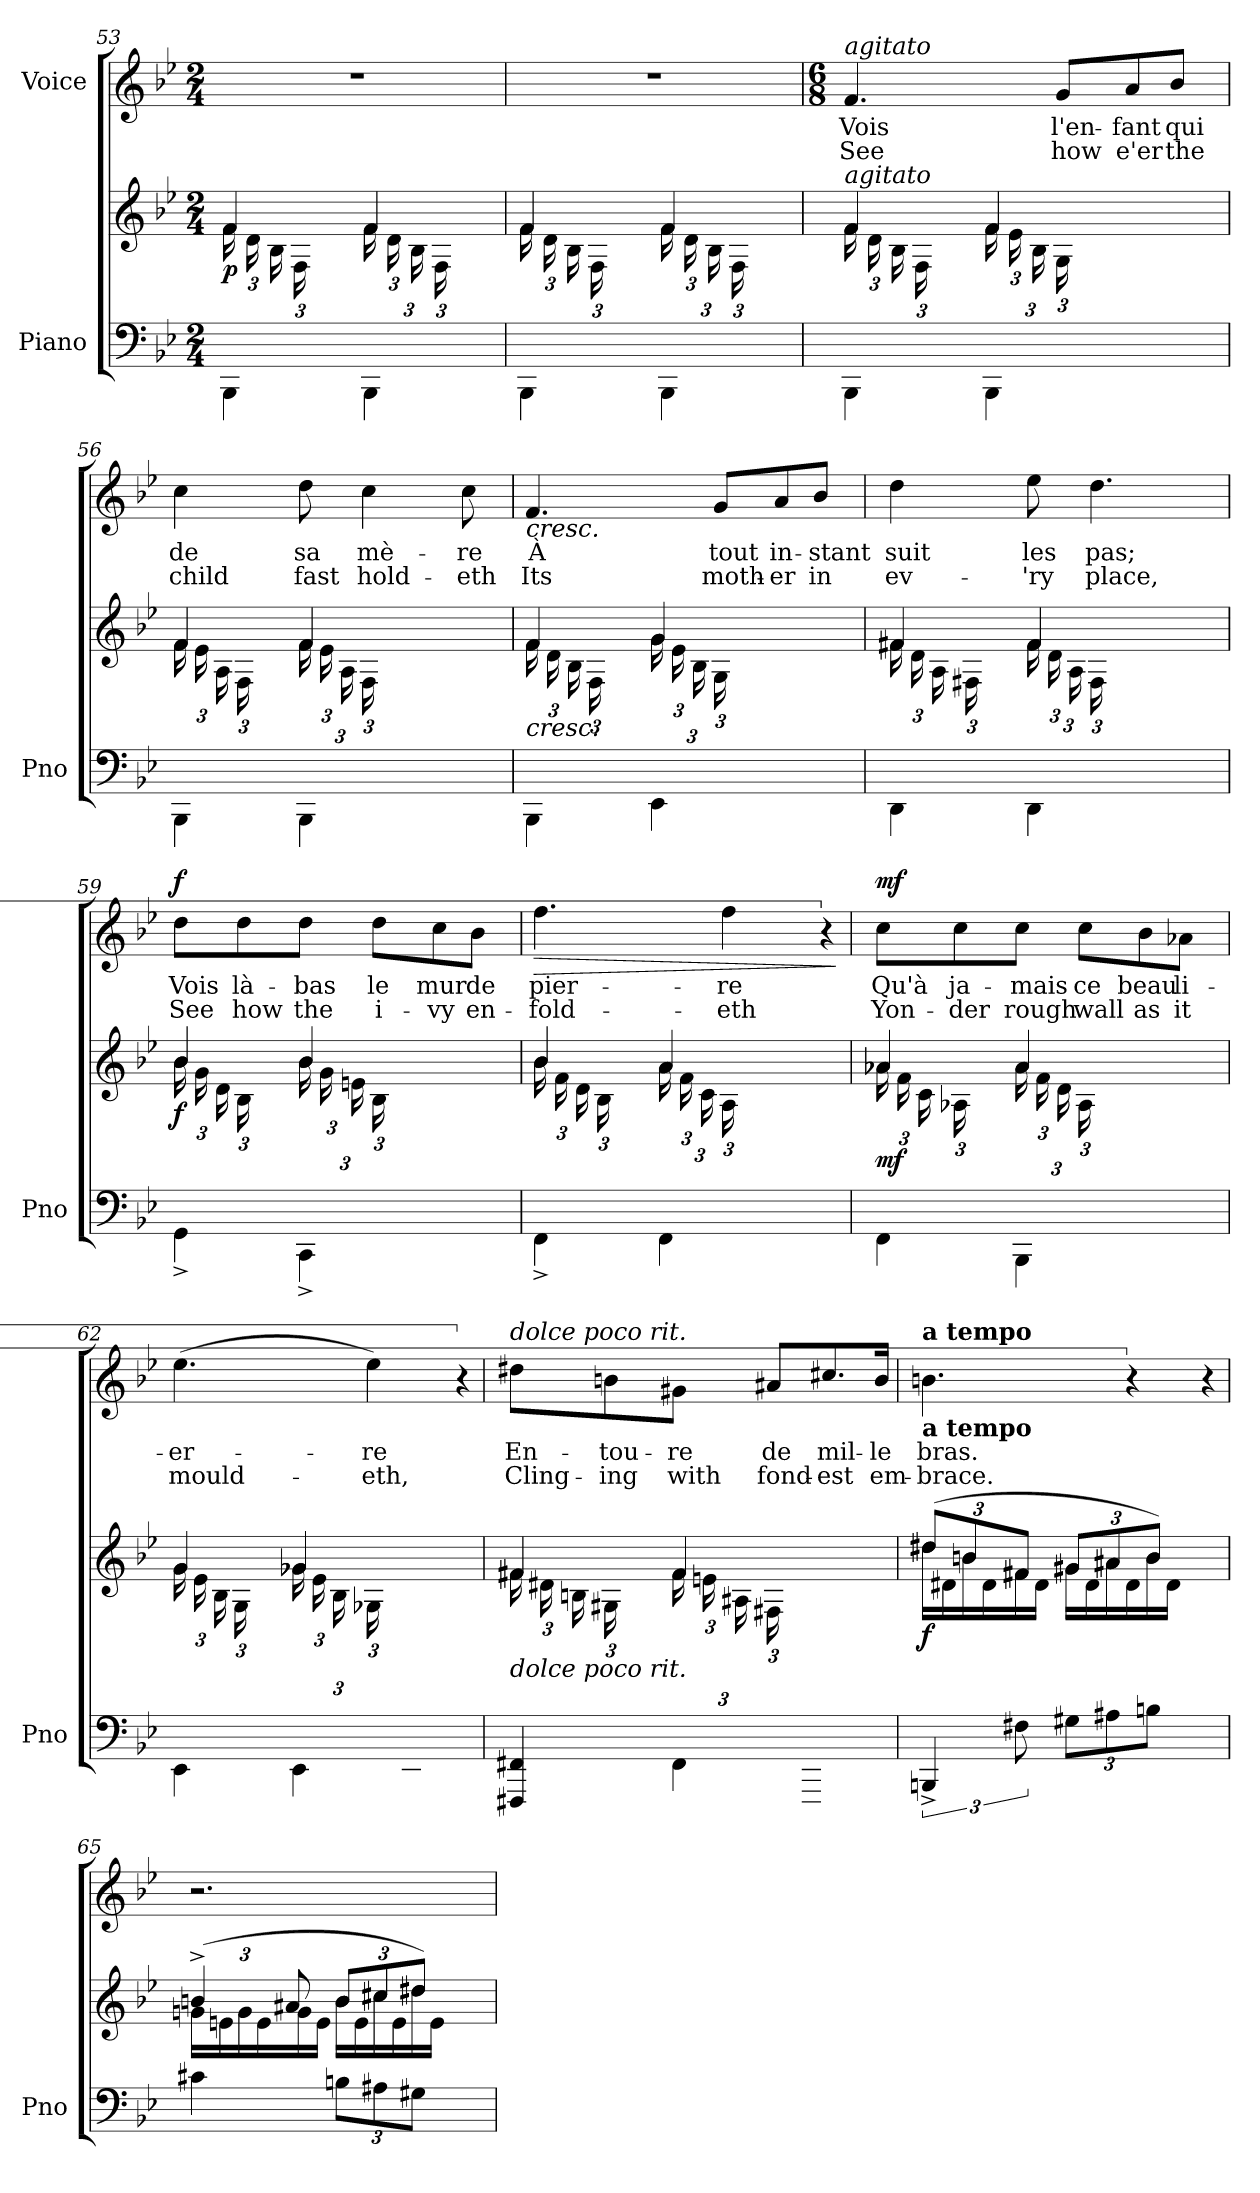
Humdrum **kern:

**kern	**kern	**dynam	**kern	**text	**text	**dynam
*part2	*part2	*part2	*part1	*part1	*part1	*part1
*staff3	*staff2	*staff2/3	*staff1	*staff1	*staff1	*staff1
*I"Piano	*	*	*I"Voice	*	*	*
*I'Pno	*	*	*	*	*	*
*clefF4	*clefG2	*	*clefG2	*	*	*
*k[b-e-]	*k[b-e-]	*	*k[b-e-]	*	*	*
*M2/4	*M2/4	*	*M2/4	*	*	*
=53	=53	=53	=53	=53	=53	=53
*^	*^	*	*	*	*	*
*	*	*	*Xbrackettup	*	*	*	*	*
!	!	!	!	!LO:DY:b	!	!	!	!
6ryy	4BBB-\	(4f/	24f\LL	p	2r	.	.	.
.	.	.	24d\	.	.	.	.	.
.	.	.	24B-\	.	.	.	.	.
.	.	.	24F\	.	.	.	.	.
24BB-/	.	.	12ryy	.	.	.	.	.
24FF/JJ)	.	.	.	.	.	.	.	.
6ryy	4BBB-\	(4f/	24f\LL	.	.	.	.	.
.	.	.	24d\	.	.	.	.	.
.	.	.	24B-\	.	.	.	.	.
.	.	.	24F\	.	.	.	.	.
24BB-/	.	.	12ryy	.	.	.	.	.
24FF/JJ)	.	.	.	.	.	.	.	.
=54	=54	=54	=54	=54	=54	=54	=54	=54
6ryy	4BBB-\	(4f/	24f\LL	.	2r	.	.	.
.	.	.	24d\	.	.	.	.	.
.	.	.	24B-\	.	.	.	.	.
.	.	.	24F\	.	.	.	.	.
24BB-/	.	.	12ryy	.	.	.	.	.
24FF/JJ)	.	.	.	.	.	.	.	.
6ryy	4BBB-\	(4f/	24f\LL	.	.	.	.	.
.	.	.	24d\	.	.	.	.	.
.	.	.	24B-\	.	.	.	.	.
.	.	.	24F\	.	.	.	.	.
24BB-/	.	.	12ryy	.	.	.	.	.
24FF/JJ)	.	.	.	.	.	.	.	.
=55	=55	=55	=55	=55	=55	=55	=55	=55
*	*	*	*	*	*M6/8	*	*	*
!	!	!	!	!	!LO:TX:i:t=agitato	!	!	!
!	!	!LO:TX:i:t=agitato	!	!	!	!	!	!
6ryy	4BBB-\	(4f/	24f\LL	.	4.f/	Vois	See	.
.	.	.	24d\	.	.	.	.	.
.	.	.	24B-\	.	.	.	.	.
.	.	.	24F\	.	.	.	.	.
24BB-/	.	.	12ryy	.	.	.	.	.
24FF/JJ)	.	.	.	.	.	.	.	.
6ryy	4BBB-\	(4f/	24f\LL	.	.	.	.	.
.	.	.	24e-\	.	.	.	.	.
.	.	.	24B-\	.	.	.	.	.
.	.	.	24G\	.	8g/L	l'en-	how	.
24BB-/	.	.	4ryy	.	.	.	.	.
24FF/JJ)	.	.	.	.	.	.	.	.
4ryy	4ryy	4ryy	.	.	8a/	-fant	e'er	.
.	.	.	.	.	8b-/J	qui	the	.
.	.	.	12ryy	.	.	.	.	.
=56	=56	=56	=56	=56	=56	=56	=56	=56
6ryy	4BBB-\	(4f/	24f\LL	.	4cc\	de	child	.
.	.	.	24e-\	.	.	.	.	.
.	.	.	24A\	.	.	.	.	.
.	.	.	24F\	.	.	.	.	.
24BB-/	.	.	12ryy	.	.	.	.	.
24FF/JJ)	.	.	.	.	.	.	.	.
6ryy	4BBB-\	(4f/	24f\LL	.	8dd\	sa	fast	.
.	.	.	24e-\	.	.	.	.	.
.	.	.	24A\	.	.	.	.	.
.	.	.	24F\	.	4cc\	mè-	hold-	.
24BB-/	.	.	4ryy	.	.	.	.	.
24FF/JJ)	.	.	.	.	.	.	.	.
4ryy	4ryy	4ryy	.	.	.	.	.	.
.	.	.	.	.	8cc\	-re	-eth	.
.	.	.	12ryy	.	.	.	.	.
=57	=57	=57	=57	=57	=57	=57	=57	=57
!	!	!	!	!	!LO:TX:b:i:t=cresc.	!	!	!
!	!	!LO:TX:b:i:t=cresc.	!	!	!	!	!	!
6ryy	4BBB-\	(4f/	24f\LL	.	4.f/	À	Its	.
.	.	.	24d\	.	.	.	.	.
.	.	.	24B-\	.	.	.	.	.
.	.	.	24F\	.	.	.	.	.
24BB-/	.	.	12ryy	.	.	.	.	.
24FF/JJ)	.	.	.	.	.	.	.	.
6ryy	4EE-\	(4g/	24g\LL	.	.	.	.	.
.	.	.	24e-\	.	.	.	.	.
.	.	.	24B-\	.	.	.	.	.
.	.	.	24G\	.	8g/L	tout	moth-	.
24E-/	.	.	4ryy	.	.	.	.	.
24BB-/JJ)	.	.	.	.	.	.	.	.
4ryy	4ryy	4ryy	.	.	8a/	in-	-er	.
.	.	.	.	.	8b-/J	-stant	in	.
.	.	.	12ryy	.	.	.	.	.
=58	=58	=58	=58	=58	=58	=58	=58	=58
6ryy	4DD\	(4f#X/	24f#\LL	.	4dd\	suit	ev-	.
.	.	.	24d\	.	.	.	.	.
.	.	.	24A\	.	.	.	.	.
.	.	.	24F#X\	.	.	.	.	.
24D/	.	.	12ryy	.	.	.	.	.
24AA/JJ)	.	.	.	.	.	.	.	.
6ryy	4DD\	(4f#/	24f#\LL	.	8ee-\	les	-'ry	.
.	.	.	24d\	.	.	.	.	.
.	.	.	24A\	.	.	.	.	.
.	.	.	24F#\	.	4.dd\	pas;	place,	.
24D/	.	.	4ryy	.	.	.	.	.
24AA/JJ)	.	.	.	.	.	.	.	.
4ryy	4ryy	4ryy	.	.	.	.	.	.
.	.	.	12ryy	.	.	.	.	.
=59	=59	=59	=59	=59	=59	=59	=59	=59
!	!	!	!	!LO:DY:b	!	!	!	!LO:DY:b
6ryy	4GG^<\	(4b-/	24b-\LL	f	8dd\L	Vois	See	f
.	.	.	24g\	.	.	.	.	.
.	.	.	24d\	.	.	.	.	.
.	.	.	24B-\	.	8dd\	là-	how	.
24D/	.	.	12ryy	.	.	.	.	.
24GG/JJ)	.	.	.	.	.	.	.	.
6ryy	4CC^<\	(4b-/	24b-\LL	.	8dd\J	-bas	the	.
.	.	.	24g\	.	.	.	.	.
.	.	.	24en\	.	.	.	.	.
.	.	.	24B-\	.	8dd\L	le	i-	.
24C/	.	.	4ryy	.	.	.	.	.
24GG/JJ)	.	.	.	.	.	.	.	.
4ryy	4ryy	4ryy	.	.	8cc\	mur	-vy	.
.	.	.	.	.	8b-\J	de	en-	.
.	.	.	12ryy	.	.	.	.	.
=60	=60	=60	=60	=60	=60	=60	=60	=60
!	!	!	!	!	!	!	!	!LO:HP:b
6ryy	4FF^<\	(4b-/	24b-\LL	.	4.ff\	pier-	-fold-	>
.	.	.	24f\	.	.	.	.	.
.	.	.	24d\	.	.	.	.	.
.	.	.	24B-\	.	.	.	.	.
24F/	.	.	12ryy	.	.	.	.	.
24BB-/JJ)	.	.	.	.	.	.	.	.
6ryy	4FF\	(4a/	24a\LL	.	.	.	.	.
.	.	.	24f\	.	.	.	.	.
.	.	.	24c\	.	.	.	.	.
.	.	.	24A\	.	4ff\	-re	-eth	.
24F/	.	.	24%5ryy	.	.	.	.	.
24C/JJ)	.	.	.	.	.	.	.	.
24%5ryy	24%5ryy	24%5ryy	.	.	.	.	.	.
!	!	!	!	!	!LO:N:vis=8	!	!	!
.	.	.	12ryy	.	12r	.	.	.
*v	*v	*	*	*	*	*	*	*
*	*v	*v	*	*	*	*	*
.	.	.	.	.	.	]
=61	=61	=61	=61	=61	=61	=61
*^	*^	*	*	*	*	*
!	!	!	!	!LO:DY:b	!	!	!	!LO:DY:b
6ryy	4FF\	(4a-X/	24a-\LL	mf	8cc\L	Qu'à	Yon-	mf
.	.	.	24f\	.	.	.	.	.
.	.	.	24c\	.	.	.	.	.
.	.	.	24A-X\	.	8cc\	ja-	-der	.
24C/	.	.	12ryy	.	.	.	.	.
24FF/JJ)	.	.	.	.	.	.	.	.
6ryy	4BBB-\	(4a-/	24a-\LL	.	8cc\J	-mais	rough	.
.	.	.	24f\	.	.	.	.	.
.	.	.	24d\	.	.	.	.	.
.	.	.	24A-\	.	8cc\L	ce	wall	.
24BB-/	.	.	4ryy	.	.	.	.	.
24FF/JJ)	.	.	.	.	.	.	.	.
4ryy	4ryy	4ryy	.	.	8b-\	beau	as	.
.	.	.	.	.	8a-X\J	li-	it	.
.	.	.	12ryy	.	.	.	.	.
=62	=62	=62	=62	=62	=62	=62	=62	=62
6ryy	4EE-\	(4g/	24g\LL	.	(4.ee-\	-er-	mould-	.
.	.	.	24e-\	.	.	.	.	.
.	.	.	24B-\	.	.	.	.	.
.	.	.	24G\	.	.	.	.	.
24E-/	.	.	12ryy	.	.	.	.	.
24BB-/JJ)	.	.	.	.	.	.	.	.
6ryy	4EE-\	(4g-X/	24g-\LL	.	.	.	.	.
.	.	.	24e-\	.	.	.	.	.
.	.	.	24B-\	.	.	.	.	.
.	.	.	24G-X\	.	4ee-\)	-re	-eth,	.
24BB-/	.	.	24%5ryy	.	.	.	.	.
24EE-/JJ)	.	.	.	.	.	.	.	.
24%5ryy	24%5ryy	24%5ryy	.	.	.	.	.	.
!	!	!	!	!	!LO:N:vis=8	!	!	!
.	.	.	12ryy	.	12r	.	.	.
=63	=63	=63	=63	=63	=63	=63	=63	=63
!	!	!	!	!	!LO:TX:i:t=dolce poco rit.	!	!	!
!LO:TX:i:t=dolce poco rit.	!	!	!	!	!	!	!	!
6ryy	4FFF#X/ 4FF#X/	(4f#X/	24f#\LL	.	8dd#X\L	En-	Cling-	.
.	.	.	24d#X\	.	.	.	.	.
.	.	.	24Bn\	.	.	.	.	.
.	.	.	24G#X\	.	8bn\	-tou-	-ing	.
24D#X/	.	.	12ryy	.	.	.	.	.
24BBn/JJ)	.	.	.	.	.	.	.	.
6ryy	4FF#\	(4f#/	24f#\LL	.	8g#X\J	-re	with	.
.	.	.	24en\	.	.	.	.	.
.	.	.	24A#X\	.	.	.	.	.
.	.	.	24F#X\	.	8a#X/L	de	fond-	.
24FF#/	.	.	4ryy	.	.	.	.	.
24FFFn/JJ)	.	.	.	.	.	.	.	.
4ryy	4ryy	4ryy	.	.	8.cc#X/	mil-	-est	.
.	.	.	12ryy	.	.	.	.	.
.	.	.	.	.	16b/Jk	-le	em-	.
*v	*v	*	*	*	*	*	*	*
=64	=64	=64	=64	=64	=64	=64	=64
*	*	*Xtuplet	*	*	*	*	*
!	!	!	!	!LO:TX:b:B:t=a tempo	!	!	!
!	!	!	!	!LO:TX:a:B:t=a tempo	!	!	!
!	!	!	!LO:DY:b	!	!	!	!
6BBBn^/	(12dd#X/L	24dd#\LL	f	4.bn\	bras.	-brace.	.
.	.	24d#X\	.	.	.	.	.
.	12bn/	24b\	.	.	.	.	.
.	.	24d#\	.	.	.	.	.
12F#X\	12f#X/J	24f#\	.	.	.	.	.
.	.	24d#\JJ	.	.	.	.	.
*	*tuplet	*Xtuplet	*	*	*	*	*
12G#X\L	12g#X/L	24g#\LL	.	.	.	.	.
.	.	24d#\	.	.	.	.	.
12A#X\	12a#X/	24a#\	.	.	.	.	.
!	!	!	!	!LO:N:vis=4	!	!	!
.	.	24d#\	.	6r	.	.	.
12Bn\J	12b/J)	24b\	.	.	.	.	.
.	.	24d#\JJ	.	.	.	.	.
8ryy	8ryy	8ryy	.	.	.	.	.
!	!	!	!	!LO:N:vis=8	!	!	!
.	.	.	.	12r	.	.	.
=65	=65	=65	=65	=65	=65	=65	=65
*	*tuplet	*Xtuplet	*	*	*	*	*
4c#X\	(6bn^/	24gn\LL	.	2.r	.	.	.
.	.	24en\	.	.	.	.	.
.	.	24g\	.	.	.	.	.
.	.	24e\	.	.	.	.	.
.	12a#X/	24g\	.	.	.	.	.
.	.	24e\JJ	.	.	.	.	.
*	*tuplet	*Xtuplet	*	*	*	*	*
12Bn\L	12b/L	24b\LL	.	.	.	.	.
.	.	24e\	.	.	.	.	.
12A#X\	12cc#X/	24cc#\	.	.	.	.	.
.	.	24e\	.	.	.	.	.
12G#X\J	12dd#X/J)	24dd#\	.	.	.	.	.
.	.	24e\JJ	.	.	.	.	.
4ryy	4ryy	4ryy	.	.	.	.	.
*	*v	*v	*	*	*	*	*
=	=	=	=	=	=	=
*-	*-	*-	*-	*-	*-	*-
